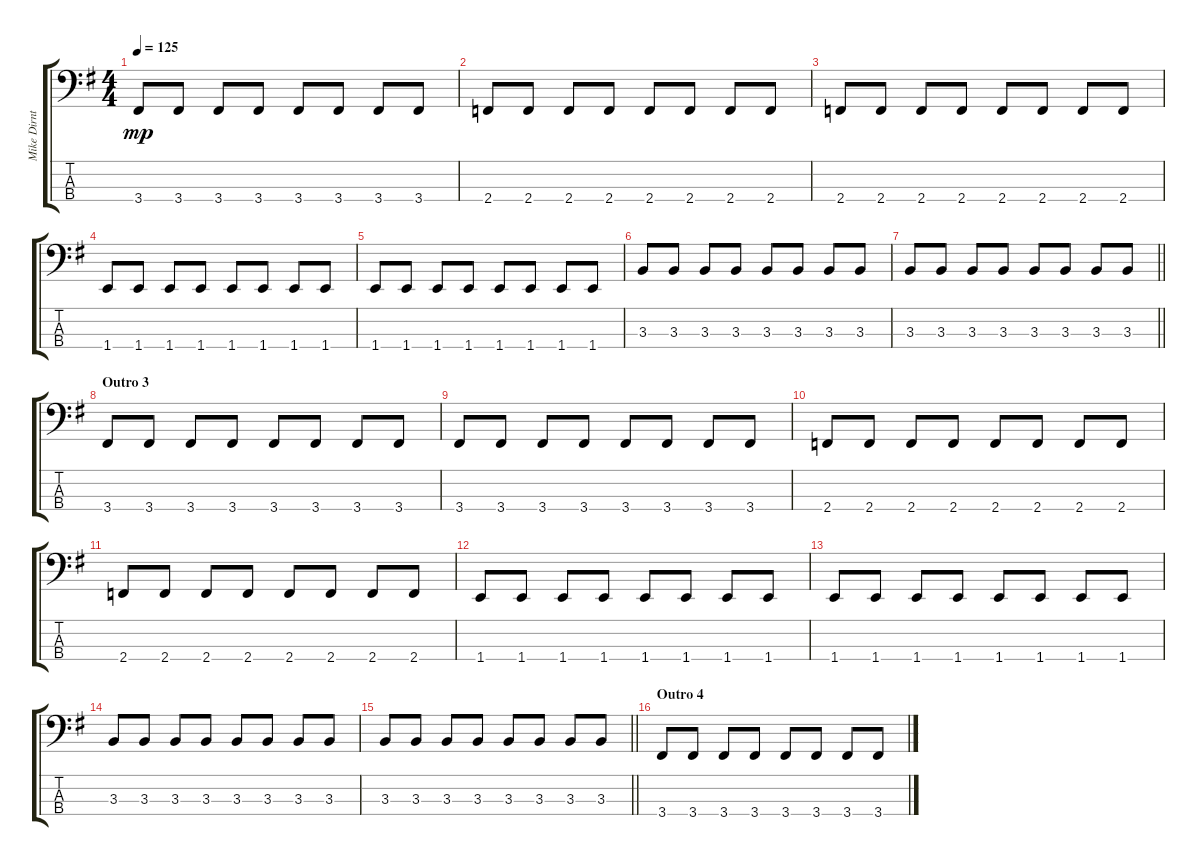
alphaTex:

\track ("Mike Dirnt (Bass)" "Mike Dirnt") {instrument electricbassfinger}
\staff {score tabs}
\tuning (Gb2 Db2 Ab1 Eb1) {hide}
\ts (4 4)
\tempo 125
\clef f4
\ks g
3.4.8{dy mp} 3.4.8 3.4.8 3.4.8 3.4.8 3.4.8 3.4.8 3.4.8 |
2.4.8 2.4.8 2.4.8 2.4.8 2.4.8 2.4.8 2.4.8 2.4.8 |
2.4.8 2.4.8 2.4.8 2.4.8 2.4.8 2.4.8 2.4.8 2.4.8 |
1.4.8 1.4.8 1.4.8 1.4.8 1.4.8 1.4.8 1.4.8 1.4.8 |
1.4.8 1.4.8 1.4.8 1.4.8 1.4.8 1.4.8 1.4.8 1.4.8 |
3.3.8 3.3.8 3.3.8 3.3.8 3.3.8 3.3.8 3.3.8 3.3.8 |
\barLineRight lightlight
3.3.8 3.3.8 3.3.8 3.3.8 3.3.8 3.3.8 3.3.8 3.3.8 |
\section ("" "Outro 3")
3.4.8 3.4.8 3.4.8 3.4.8 3.4.8 3.4.8 3.4.8 3.4.8 |
3.4.8 3.4.8 3.4.8 3.4.8 3.4.8 3.4.8 3.4.8 3.4.8 |
2.4.8 2.4.8 2.4.8 2.4.8 2.4.8 2.4.8 2.4.8 2.4.8 |
2.4.8 2.4.8 2.4.8 2.4.8 2.4.8 2.4.8 2.4.8 2.4.8 |
1.4.8 1.4.8 1.4.8 1.4.8 1.4.8 1.4.8 1.4.8 1.4.8 |
1.4.8 1.4.8 1.4.8 1.4.8 1.4.8 1.4.8 1.4.8 1.4.8 |
3.3.8 3.3.8 3.3.8 3.3.8 3.3.8 3.3.8 3.3.8 3.3.8 |
\barLineRight lightlight
3.3.8 3.3.8 3.3.8 3.3.8 3.3.8 3.3.8 3.3.8 3.3.8 |
\section ("" "Outro 4")
3.4.8 3.4.8 3.4.8 3.4.8 3.4.8 3.4.8 3.4.8 3.4.8
